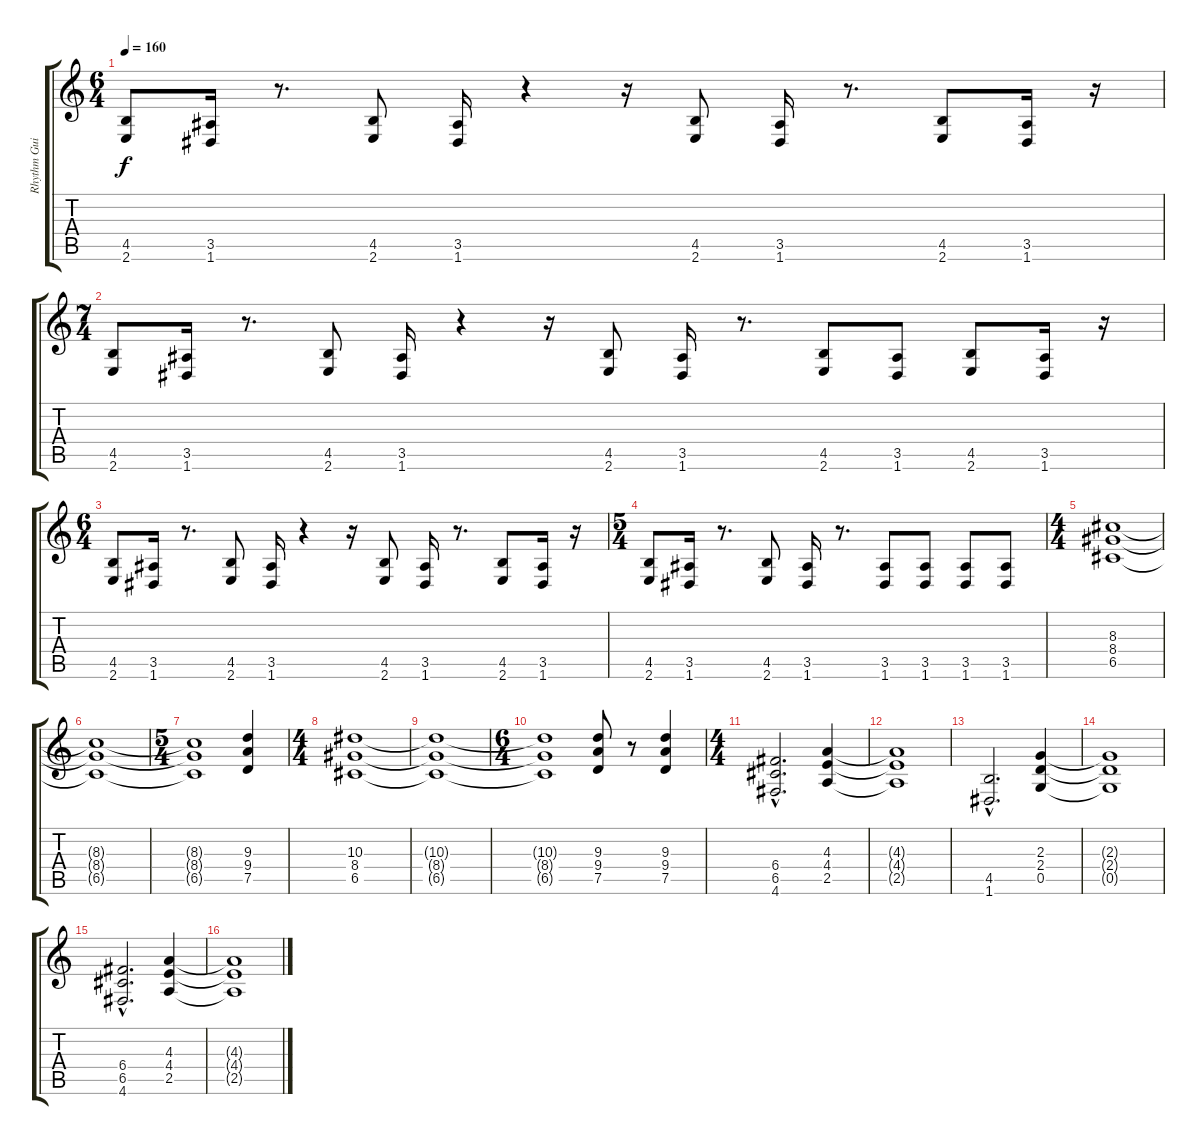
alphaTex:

\track ("Rhythm Guitar" "Rhythm Gui") {instrument overdrivenguitar}
\staff {score tabs}
\tuning (D4 A3 F3 C3 G2 D2) {hide}
\ts (6 4)
\tempo 160
\clef g2
\ks c
(4.5 2.6).8{dy f} (3.5 1.6).16 r.8{d} (4.5 2.6).8 (3.5 1.6).16 r.4 r.16 (4.5 2.6).8 (3.5 1.6).16 r.8{d} (4.5 2.6).8 (3.5 1.6).16 r.16 |
\ts (7 4)
(4.5 2.6).8 (3.5 1.6).16 r.8{d} (4.5 2.6).8 (3.5 1.6).16 r.4 r.16 (4.5 2.6).8 (3.5 1.6).16 r.8{d} (4.5 2.6).8 (3.5 1.6).8 (4.5 2.6).8 (3.5 1.6).16 r.16 |
\ts (6 4)
(4.5 2.6).8 (3.5 1.6).16 r.8{d} (4.5 2.6).8 (3.5 1.6).16 r.4 r.16 (4.5 2.6).8 (3.5 1.6).16 r.8{d} (4.5 2.6).8 (3.5 1.6).16 r.16 |
\ts (5 4)
(4.5 2.6).8 (3.5 1.6).16 r.8{d} (4.5 2.6).8 (3.5 1.6).16 r.8{d} (3.5 1.6).8 (3.5 1.6).8 (3.5 1.6).8 (3.5 1.6).8 |
\ts (4 4)
(8.3 8.4 6.5).1 |
(8.3{t} 8.4{t} 6.5{t}).1 |
\ts (5 4)
(8.3{t} 8.4{t} 6.5{t}).1 (9.3 9.4 7.5).4 |
\ts (4 4)
(10.3 8.4 6.5).1 |
(10.3{t} 8.4{t} 6.5{t}).1 |
\ts (6 4)
(10.3{t} 8.4{t} 6.5{t}).1 (9.3 9.4 7.5).8 r.8 (9.3 9.4 7.5).4 |
\ts (4 4)
(6.4{hac} 6.5{hac} 4.6{hac}).2{d} (4.3 4.4 2.5).4 |
(4.3{t} 4.4{t} 2.5{t}).1 |
(4.5{hac} 1.6{hac}).2{d} (2.3 2.4 0.5).4 |
(2.3{t} 2.4{t} 0.5{t}).1 |
(6.4{hac} 6.5{hac} 4.6{hac}).2{d} (4.3 4.4 2.5).4 |
(4.3{t} 4.4{t} 2.5{t}).1
